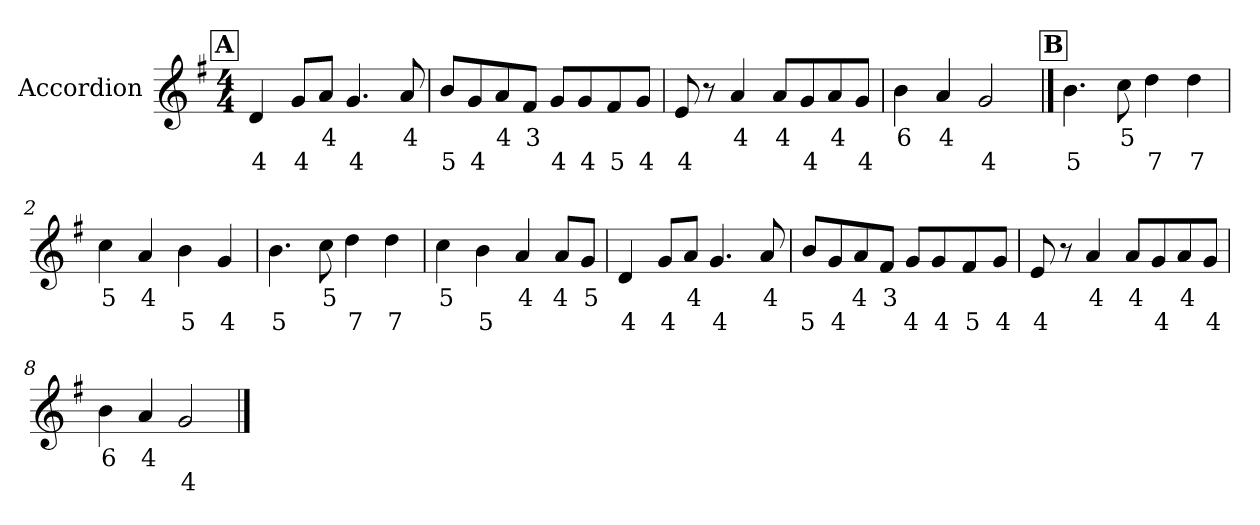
**kern	**text	**text
*part1	*part1	*part1
*staff1	*staff1	*staff1
*I"Accordion	*	*
*I'Acc.	*	*
*clefG2	*	*
*k[f#]	*	*
*M4/4	*	*
!!LO:REH:place=s1:a:B:fs=14:t=A
=1	=1	=1
!	!	!LO:LY:b
4d/	.	4
!	!	!LO:LY:b
8g/L	.	4
!	!LO:LY:b	!
8a/J	4	.
!	!	!LO:LY:b
4.g/	.	4
!	!LO:LY:b	!
8a/	4	.
=2	=2	=2
!	!	!LO:LY:b
8b/L	.	5
!	!	!LO:LY:b
8g/	.	4
!	!LO:LY:b	!
8a/	4	.
!	!LO:LY:b	!
8f#/J	3	.
!	!	!LO:LY:b
8g/L	.	4
!	!	!LO:LY:b
8g/	.	4
!	!	!LO:LY:b
8f#/	.	5
!	!	!LO:LY:b
8g/J	.	4
=3	=3	=3
!	!	!LO:LY:b
8e/	.	4
8r	.	.
!	!LO:LY:b	!
4a/	4	.
!	!LO:LY:b	!
8a/L	4	.
!	!	!LO:LY:b
8g/	.	4
!	!LO:LY:b	!
8a/	4	.
!	!	!LO:LY:b
8g/J	.	4
=4	=4	=4
!	!LO:LY:b	!
4b\	6	.
!	!LO:LY:b	!
4a/	4	.
!	!	!LO:LY:b
2g/	.	4
!!LO:LB:g=z
!!LO:REH:place=s1:a:B:fs=14:t=B
==1	==1	==1
!	!	!LO:LY:b
4.b\	.	5
!	!LO:LY:b	!
8cc\	5	.
!	!	!LO:LY:b
4dd\	.	7
!	!	!LO:LY:b
4dd\	.	7
=2	=2	=2
!	!LO:LY:b	!
4cc\	5	.
!	!LO:LY:b	!
4a/	4	.
!	!	!LO:LY:b
4b\	.	5
!	!	!LO:LY:b
4g/	.	4
=3	=3	=3
!	!	!LO:LY:b
4.b\	.	5
!	!LO:LY:b	!
8cc\	5	.
!	!	!LO:LY:b
4dd\	.	7
!	!	!LO:LY:b
4dd\	.	7
=4	=4	=4
!	!LO:LY:b	!
4cc\	5	.
!	!	!LO:LY:b
4b\	.	5
!	!LO:LY:b	!
4a/	4	.
!	!LO:LY:b	!
8a/L	4	.
!	!LO:LY:b	!
8g/J	5	.
!!LO:LB:g=z
=5	=5	=5
!	!	!LO:LY:b
4d/	.	4
!	!	!LO:LY:b
8g/L	.	4
!	!LO:LY:b	!
8a/J	4	.
!	!	!LO:LY:b
4.g/	.	4
!	!LO:LY:b	!
8a/	4	.
=6	=6	=6
!	!	!LO:LY:b
8b/L	.	5
!	!	!LO:LY:b
8g/	.	4
!	!LO:LY:b	!
8a/	4	.
!	!LO:LY:b	!
8f#/J	3	.
!	!	!LO:LY:b
8g/L	.	4
!	!	!LO:LY:b
8g/	.	4
!	!	!LO:LY:b
8f#/	.	5
!	!	!LO:LY:b
8g/J	.	4
=7	=7	=7
!	!	!LO:LY:b
8e/	.	4
8r	.	.
!	!LO:LY:b	!
4a/	4	.
!	!LO:LY:b	!
8a/L	4	.
!	!	!LO:LY:b
8g/	.	4
!	!LO:LY:b	!
8a/	4	.
!	!	!LO:LY:b
8g/J	.	4
=8	=8	=8
!	!LO:LY:b	!
4b\	6	.
!	!LO:LY:b	!
4a/	4	.
!	!	!LO:LY:b
2g/	.	4
==	==	==
*-	*-	*-
